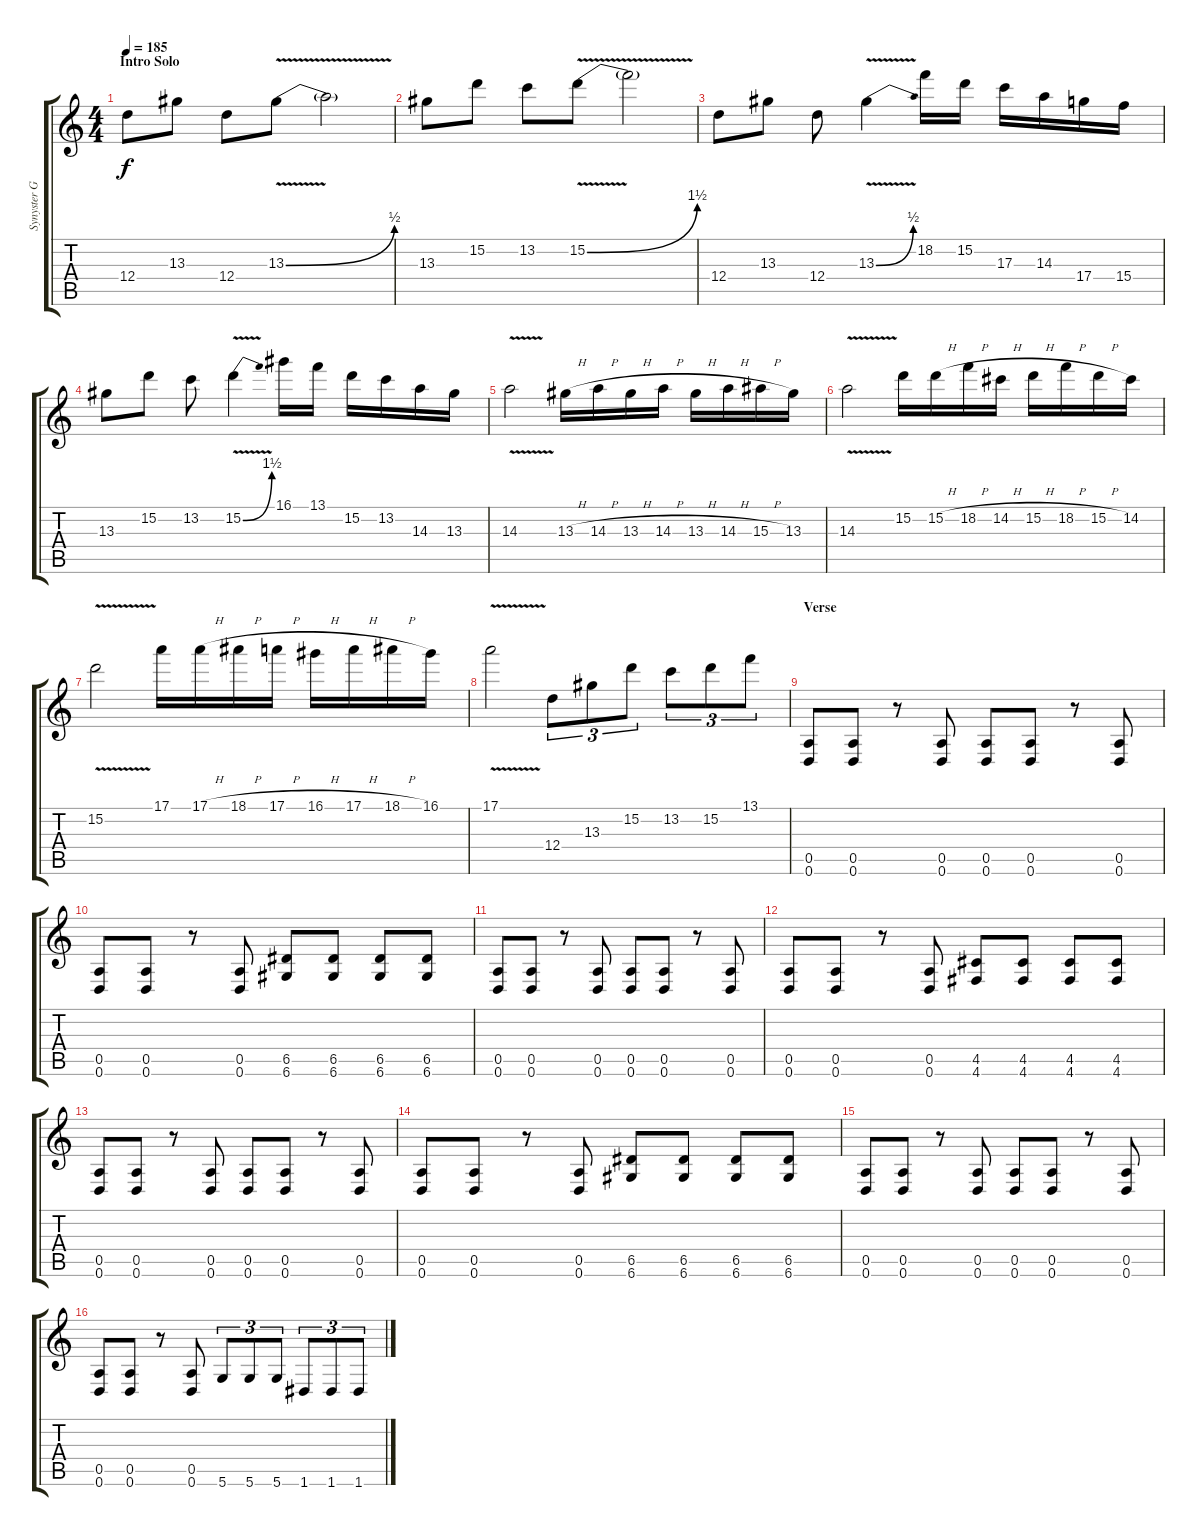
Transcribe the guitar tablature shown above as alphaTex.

\track ("Synyster Gates" "Synyster G") {instrument distortionguitar}
\staff {score tabs}
\tuning (E4 B3 G3 D3 A2 D2) {hide}
\ts (4 4)
\section ("" "Intro Solo")
\tempo 185
\clef g2
\ks c
12.4.8{dy f} 13.3.8 12.4.8 13.3{be (bend 0 0 60 2) v}.8 13.3{t}.2 |
13.3.8 15.2.8 13.2.8 15.2{be (bend 0 0 60 6) v}.8 15.2{t}.2 |
12.4.8 13.3.8 12.4.8 13.3{be (bend 0 0 60 2) v}.4 18.2.16 15.2.16 17.3.16 14.3.16 17.4.16 15.4.16 |
13.3.8 15.2.8 13.2.8 15.2{be (bend 0 0 60 6) v}.4 16.1.16 13.1.16 15.2.16 13.2.16 14.3.16 13.3.16 |
14.3{v}.2 13.3{h}.16 14.3{h}.16 13.3{h}.16 14.3{h}.16 13.3{h}.16 14.3{h}.16 15.3{h}.16 13.3.16 |
14.3{v}.2 15.2.16 15.2{h}.16 18.2{h}.16 14.2{h}.16 15.2{h}.16 18.2{h}.16 15.2{h}.16 14.2.16 |
15.2{v}.2 17.1.16 17.1{h}.16 18.1{h}.16 17.1{h}.16 16.1{h}.16 17.1{h}.16 18.1{h}.16 16.1.16 |
17.1{v}.2 12.4.8{tu (3 2)} 13.3.8{tu (3 2)} 15.2.8{tu (3 2)} 13.2.8{tu (3 2)} 15.2.8{tu (3 2)} 13.1.8{tu (3 2)} |
\section ("" "Verse")
(0.5 0.6).8 (0.5 0.6).8 r.8 (0.5 0.6).8 (0.5 0.6).8 (0.5 0.6).8 r.8 (0.5 0.6).8 |
(0.5 0.6).8 (0.5 0.6).8 r.8 (0.5 0.6).8 (6.5 6.6).8 (6.5 6.6).8 (6.5 6.6).8 (6.5 6.6).8 |
(0.5 0.6).8 (0.5 0.6).8 r.8 (0.5 0.6).8 (0.5 0.6).8 (0.5 0.6).8 r.8 (0.5 0.6).8 |
(0.5 0.6).8 (0.5 0.6).8 r.8 (0.5 0.6).8 (4.5 4.6).8 (4.5 4.6).8 (4.5 4.6).8 (4.5 4.6).8 |
(0.5 0.6).8 (0.5 0.6).8 r.8 (0.5 0.6).8 (0.5 0.6).8 (0.5 0.6).8 r.8 (0.5 0.6).8 |
(0.5 0.6).8 (0.5 0.6).8 r.8 (0.5 0.6).8 (6.5 6.6).8 (6.5 6.6).8 (6.5 6.6).8 (6.5 6.6).8 |
(0.5 0.6).8 (0.5 0.6).8 r.8 (0.5 0.6).8 (0.5 0.6).8 (0.5 0.6).8 r.8 (0.5 0.6).8 |
(0.5 0.6).8 (0.5 0.6).8 r.8 (0.5 0.6).8 5.6.8{tu (3 2)} 5.6.8{tu (3 2)} 5.6.8{tu (3 2)} 1.6.8{tu (3 2)} 1.6.8{tu (3 2)} 1.6.8{tu (3 2)}
